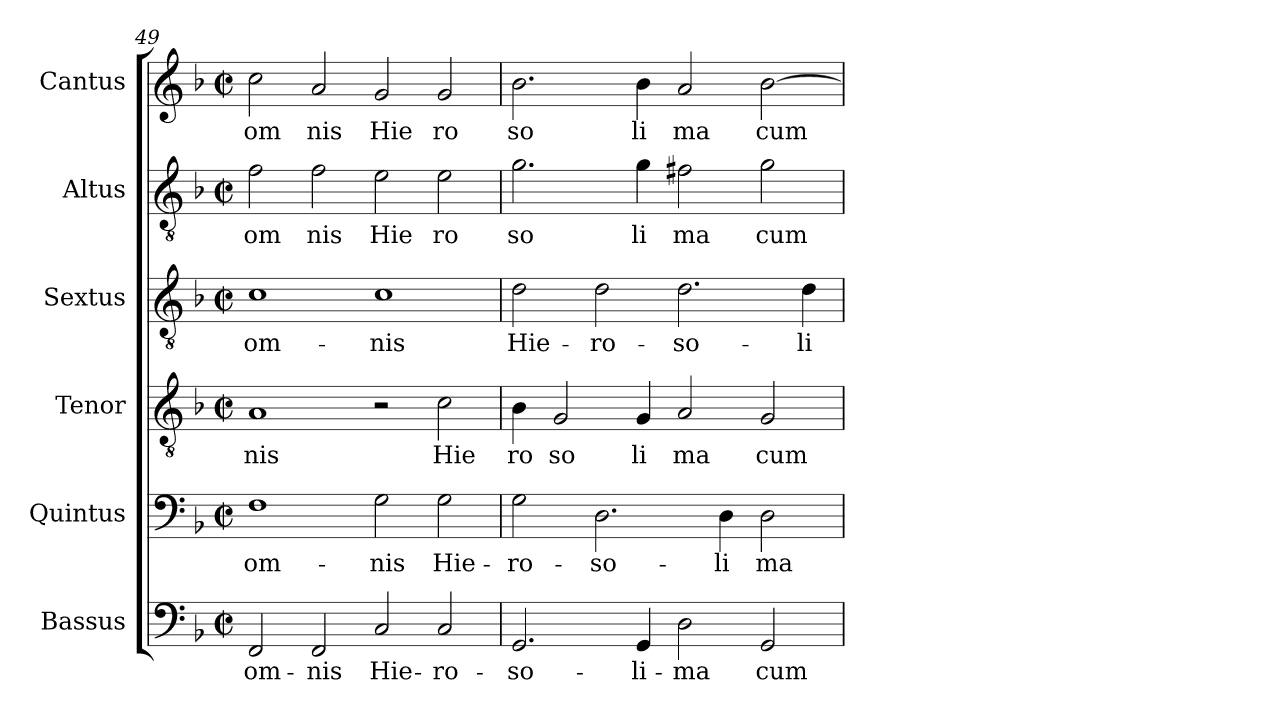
**kern	**text	**kern	**text	**kern	**text	**kern	**text	**kern	**text	**kern	**text
*part6	*part6	*part5	*part5	*part4	*part4	*part3	*part3	*part2	*part2	*part1	*part1
*staff6	*staff6	*staff5	*staff5	*staff4	*staff4	*staff3	*staff3	*staff2	*staff2	*staff1	*staff1
*I"Bassus	*	*I"Quintus	*	*I"Tenor	*	*I"Sextus	*	*I"Altus	*	*I"Cantus	*
*I'Bassus	*	*I'Quintus	*	*I'Tenor	*	*I'Sextus	*	*I'Altus	*	*I'Cantus	*
!!LO:LB:g=z
*clefF4	*	*clefF4	*	*clefGv2	*	*clefGv2	*	*clefGv2	*	*clefG2	*
*k[b-]	*	*k[b-]	*	*k[b-]	*	*k[b-]	*	*k[b-]	*	*k[b-]	*
*F:	*	*F:	*	*F:	*	*F:	*	*F:	*	*F:	*
*M2/2	*	*M2/2	*	*M2/2	*	*M2/2	*	*M2/2	*	*M2/2	*
*met(c|)	*	*met(c|)	*	*met(c|)	*	*met(c|)	*	*met(c|)	*	*met(c|)	*
=49	=49	=49	=49	=49	=49	=49	=49	=49	=49	=49	=49
!	!LO:LY:b:cj	!	!LO:LY:b:cj	!	!LO:LY:b:cj	!	!LO:LY:b:cj	!	!LO:LY:b:cj	!	!LO:LY:b:cj
2FF/	om-	1F	om-	1A	nis	1c	om-	2f\	om	2cc\	om
!	!LO:LY:b:cj	!	!	!	!	!	!	!	!LO:LY:b:cj	!	!LO:LY:b:cj
2FF/	-nis	.	.	.	.	.	.	2f\	nis	2a/	nis
!	!LO:LY:b:cj	!	!LO:LY:b:cj	!	!	!	!LO:LY:b:cj	!	!LO:LY:b:cj	!	!LO:LY:b:cj
2C/	Hie-	2G\	-nis	2r	.	1c	-nis	2e\	Hie	2g/	Hie
!	!LO:LY:b:cj	!	!LO:LY:b:cj	!	!LO:LY:b:cj	!	!	!	!LO:LY:b:cj	!	!LO:LY:b:cj
2C/	-ro-	2G\	Hie-	2c\	Hie	.	.	2e\	ro	2g/	ro
=50	=50	=50	=50	=50	=50	=50	=50	=50	=50	=50	=50
!	!LO:LY:b:cj	!	!LO:LY:b:cj	!	!LO:LY:b:cj	!	!LO:LY:b:cj	!	!LO:LY:b:cj	!	!LO:LY:b:cj
2.GG/	-so-	2G\	-ro-	4B-\	ro	2d\	Hie-	2.g\	so	2.b-\	so
!	!	!	!	!	!LO:LY:b:cj	!	!	!	!	!	!
.	.	.	.	2G/	so	.	.	.	.	.	.
!	!	!	!LO:LY:b:cj	!	!	!	!LO:LY:b:cj	!	!	!	!
.	.	2.D\	-so-	.	.	2d\	-ro-	.	.	.	.
!	!LO:LY:b:cj	!	!	!	!LO:LY:b:cj	!	!	!	!LO:LY:b:cj	!	!LO:LY:b:cj
4GG/	-li-	.	.	4G/	li	.	.	4g\	li	4b-\	li
!	!LO:LY:b:cj	!	!	!	!LO:LY:b:cj	!	!LO:LY:b:cj	!	!LO:LY:b:cj	!	!LO:LY:b:cj
2D\	-ma	.	.	2A/	ma	2.d\	-so-	2f#X\	ma	2a/	ma
!	!	!	!LO:LY:b:cj	!	!	!	!	!	!	!	!
.	.	4D\	-li	.	.	.	.	.	.	.	.
!	!LO:LY:b:cj	!	!LO:LY:b:cj	!	!LO:LY:b:cj	!	!	!	!LO:LY:b:cj	!	!LO:LY:b
2GG/	cum	2D\	ma	2G/	cum	.	.	2g\	cum	[>2b-\	cum
!	!	!	!	!	!	!	!LO:LY:b:cj	!	!	!	!
.	.	.	.	.	.	4d\	-li-	.	.	.	.
=	=	=	=	=	=	=	=	=	=	=	=
*-	*-	*-	*-	*-	*-	*-	*-	*-	*-	*-	*-
